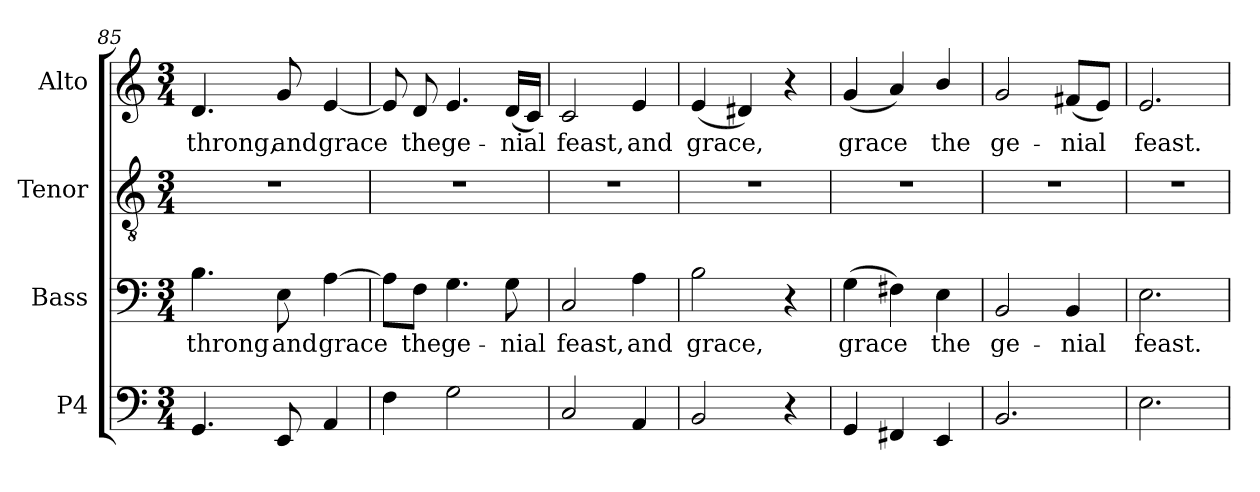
**kern	**kern	**text	**kern	**kern	**text
*part4	*part3	*part3	*part2	*part1	*part1
*staff4	*staff3	*staff3	*staff2	*staff1	*staff1
*I"P4	*I"Bass	*	*I"Tenor	*I"Alto	*
*	*I'B	*	*I'T	*I'A	*
*clefF4	*clefF4	*	*clefGv2	*clefG2	*
*k[]	*k[]	*	*k[]	*k[]	*
*a:	*a:	*	*a:	*a:	*
*M3/4	*M3/4	*	*M3/4	*M3/4	*
=85	=85	=85	=85	=85	=85
!	!	!LO:LY:b:color=#000000	!LO:N:vis=1	!	!
!	!	!	!	!	!LO:LY:b:color=#000000
4.GGi/	4.Bi\	throng	2.r	4.di/	throng,
!	!	!LO:LY:b:color=#000000	!	!	!
!	!	!	!	!	!LO:LY:b:color=#000000
8EEi/	8Ei\	and	.	8gi/	and
!	!	!LO:LY:b:color=#000000	!	!	!
!	!	!	!	!	!LO:LY:b:color=#000000
4AAi/	[>4Ai\	grace	.	[<4ei/	grace
=86	=86	=86	=86	=86	=86
!	!	!	!LO:N:vis=1	!	!
4Fi\	8Ai\L]	.	2.r	8ei/]	.
!	!	!LO:LY:b:color=#000000	!	!	!
!	!	!	!	!	!LO:LY:b:color=#000000
.	8Fi\J	the	.	8di/	the
!	!	!LO:LY:b:color=#000000	!	!	!
!	!	!	!	!	!LO:LY:b:color=#000000
2Gi\	4.Gi\	ge-	.	4.ei/	ge-
!	!	!LO:LY:b:color=#000000	!	!	!
!	!	!	!	!	!LO:LY:b:color=#000000
.	8Gi\	-nial	.	(16di/LL	-nial
.	.	.	.	16ci/JJ)	.
!!LO:LB:g=z
=87	=87	=87	=87	=87	=87
!	!	!LO:LY:b:color=#000000	!LO:N:vis=1	!	!
!	!	!	!	!	!LO:LY:b:color=#000000
2Ci/	2Ci/	feast,	2.r	2ci/	feast,
!	!	!LO:LY:b:color=#000000	!	!	!
!	!	!	!	!	!LO:LY:b:color=#000000
4AAi/	4Ai\	and	.	4ei/	and
=88	=88	=88	=88	=88	=88
!	!	!LO:LY:b:color=#000000	!LO:N:vis=1	!	!
!	!	!	!	!	!LO:LY:b:color=#000000
2BBi/	2Bi\	grace,	2.r	(4ei/	grace,
.	.	.	.	4d#Xi/)	.
4r	4r	.	.	4r	.
=89	=89	=89	=89	=89	=89
!	!	!LO:LY:b:color=#000000	!LO:N:vis=1	!	!
!	!	!	!	!	!LO:LY:b:color=#000000
4GGi/	(4Gi\	grace	2.r	(4gi/	grace
4FF#Xi/	4F#Xi\)	.	.	4ai/)	.
!	!	!LO:LY:b:color=#000000	!	!	!
!	!	!	!	!	!LO:LY:b:color=#000000
4EEi/	4Ei\	the	.	4bi/	the
=90	=90	=90	=90	=90	=90
!	!	!LO:LY:b:color=#000000	!LO:N:vis=1	!	!
!	!	!	!	!	!LO:LY:b:color=#000000
2.BBi/	2BBi/	ge-	2.r	2gi/	ge-
!	!	!LO:LY:b:color=#000000	!	!	!
!	!	!	!	!	!LO:LY:b:color=#000000
.	4BBi/	-nial	.	(8f#Xi/L	-nial
.	.	.	.	8ei/J)	.
=91	=91	=91	=91	=91	=91
!	!	!LO:LY:b:color=#000000	!LO:N:vis=1	!	!
!	!	!	!	!	!LO:LY:b:color=#000000
2.Ei\	2.Ei\	feast.	2.r	2.ei/	feast.
=	=	=	=	=	=
*-	*-	*-	*-	*-	*-
